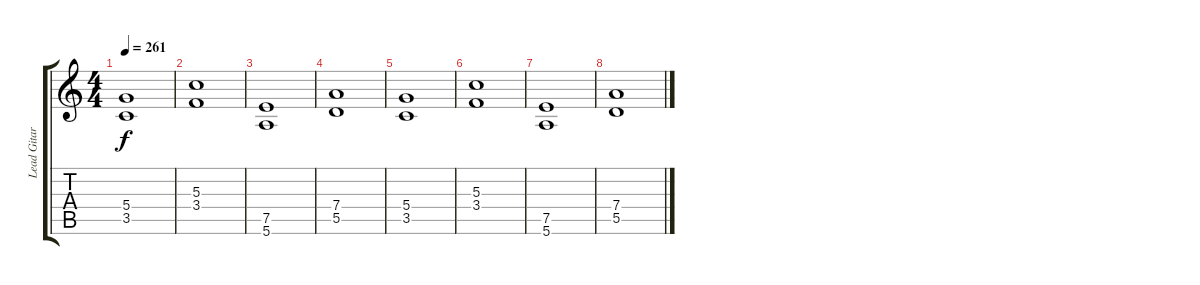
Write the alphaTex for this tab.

\track ("Lead Gitarre" "Lead Gitar") {instrument distortionguitar}
\staff {score tabs}
\tuning (E4 B3 G3 D3 A2 E2) {hide}
\ts (4 4)
\tempo 261
\clef g2
\ks c
(5.4 3.5).1{dy f} |
(5.3 3.4).1 |
(7.5 5.6).1 |
(7.4 5.5).1 |
(5.4 3.5).1 |
(5.3 3.4).1 |
(7.5 5.6).1 |
(7.4 5.5).1
